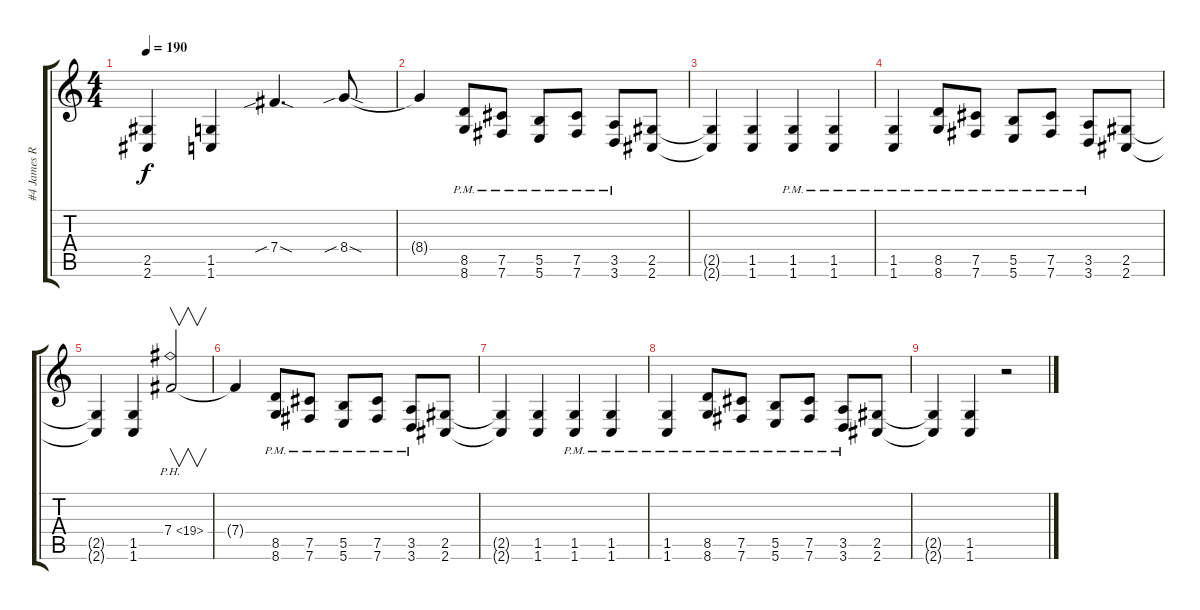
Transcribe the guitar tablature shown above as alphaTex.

\track ("#4 James Root" "#4 James R") {instrument distortionguitar}
\staff {score tabs}
\tuning (Db4 Ab3 E3 B2 Gb2 B1) {hide}
\ts (4 4)
\tempo 190
\clef g2
\ks c
(2.5{t} 2.6{t}).4{dy f} (1.5 1.6).4 7.4{sib sod}.4{d} 8.4{sib sod}.8 |
8.4{t}.4 (8.5{pm} 8.6{pm}).8 (7.5{pm} 7.6{pm}).8 (5.5{pm} 5.6{pm}).8 (7.5{pm} 7.6{pm}).8 (3.5{pm} 3.6{pm}).8 (2.5 2.6).8 |
(2.5{t} 2.6{t}).4 (1.5 1.6).4 (1.5{pm} 1.6{pm}).4 (1.5{pm} 1.6{pm}).4 |
(1.5{pm} 1.6{pm}).4 (8.5{pm} 8.6{pm}).8 (7.5{pm} 7.6{pm}).8 (5.5{pm} 5.6{pm}).8 (7.5{pm} 7.6{pm}).8 (3.5{pm} 3.6{pm}).8 (2.5 2.6).8 |
(2.5{t} 2.6{t}).4 (1.5 1.6).4 7.4{ph 12}.2{v} |
7.4{t}.4 (8.5{pm} 8.6{pm}).8 (7.5{pm} 7.6{pm}).8 (5.5{pm} 5.6{pm}).8 (7.5{pm} 7.6{pm}).8 (3.5{pm} 3.6{pm}).8 (2.5 2.6).8 |
(2.5{t} 2.6{t}).4 (1.5 1.6).4 (1.5{pm} 1.6{pm}).4 (1.5{pm} 1.6{pm}).4 |
(1.5{pm} 1.6{pm}).4 (8.5{pm} 8.6{pm}).8 (7.5{pm} 7.6{pm}).8 (5.5{pm} 5.6{pm}).8 (7.5{pm} 7.6{pm}).8 (3.5{pm} 3.6{pm}).8 (2.5 2.6).8 |
(2.5{t} 2.6{t}).4 (1.5 1.6).4 r.2
